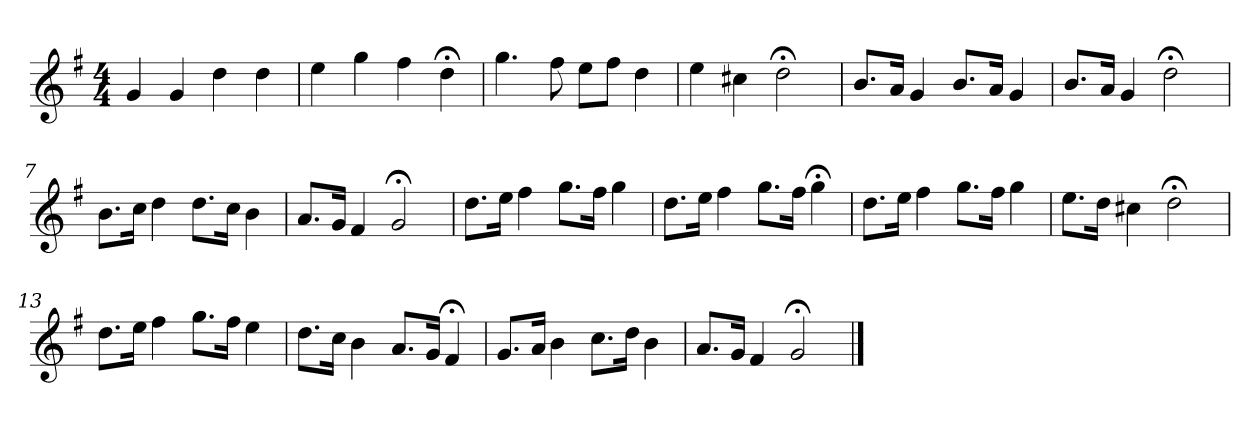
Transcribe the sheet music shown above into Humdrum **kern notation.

**kern
*part1
*staff1
*k[f#]
*G:
*M4/4
*MM120
=1
4g
4g
4dd
4dd
=2
4ee
4gg
4ff#
4dd;<
=3
4.gg
8ff#
8eeL
8ff#J
4dd
=4
4ee
4cc#X
2dd;<
=5
8.bL
16aJk
4g
8.bL
16aJk
4g
=6
8.bL
16aJk
4g
2dd;<
=7
8.bL
16ccJk
4dd
8.ddL
16ccJk
4b
=8
8.aL
16gJk
4f#
2g;<
=9
8.ddL
16eeJk
4ff#
8.ggL
16ff#Jk
4gg
=10
8.ddL
16eeJk
4ff#
8.ggL
16ff#Jk
4gg;<
=11
8.ddL
16eeJk
4ff#
8.ggL
16ff#Jk
4gg
=12
8.eeL
16ddJk
4cc#X
2dd;<
=13
8.ddL
16eeJk
4ff#
8.ggL
16ff#Jk
4ee
=14
8.ddL
16ccJk
4b
8.aL
16gJk
4f#;<
=15
8.gL
16aJk
4b
8.ccL
16ddJk
4b
=16
8.aL
16gJk
4f#
2g;<
==
*-
